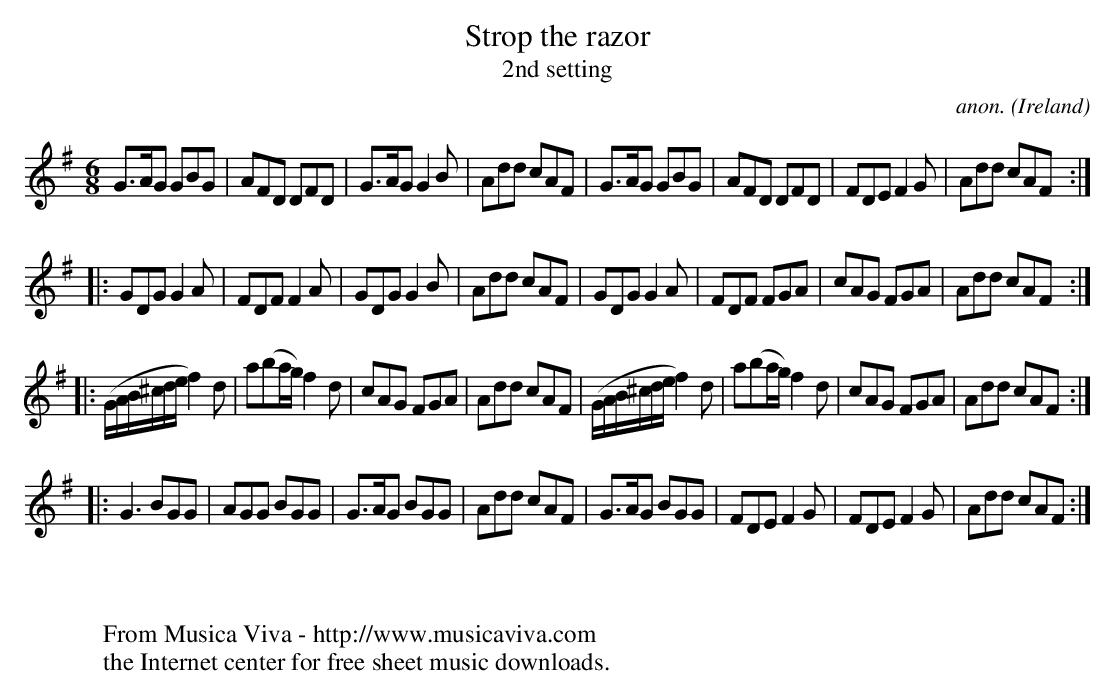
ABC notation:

X:1
T:Strop the razor
T:2nd setting
C:anon.
O:Ireland
M:6/8
L:1/8
K:G
G>AG GBG|AFD DFD|G>AG G2B|Add cAF|G>AG GBG|AFD DFD|FDE F2G|Add cAF:|
|:GDG G2A|FDF F2A|GDG G2B|Add cAF|GDG G2A|FDF FGA|cAG FGA|Add cAF:|
|:(G/A/B/^c/d/e/ f2)d|a(ba/g/) f2d|cAG FGA|Add cAF|\
(G/A/B/^c/d/e/ f2)d|a(ba/g/) f2d|cAG FGA|Add cAF:|
|:G3 BGG|AGG BGG|G>AG BGG|Add cAF|G>AG BGG|FDE F2G|FDE F2G|Add cAF:|
W:
W:
W:  From Musica Viva - http://www.musicaviva.com
W:  the Internet center for free sheet music downloads.
